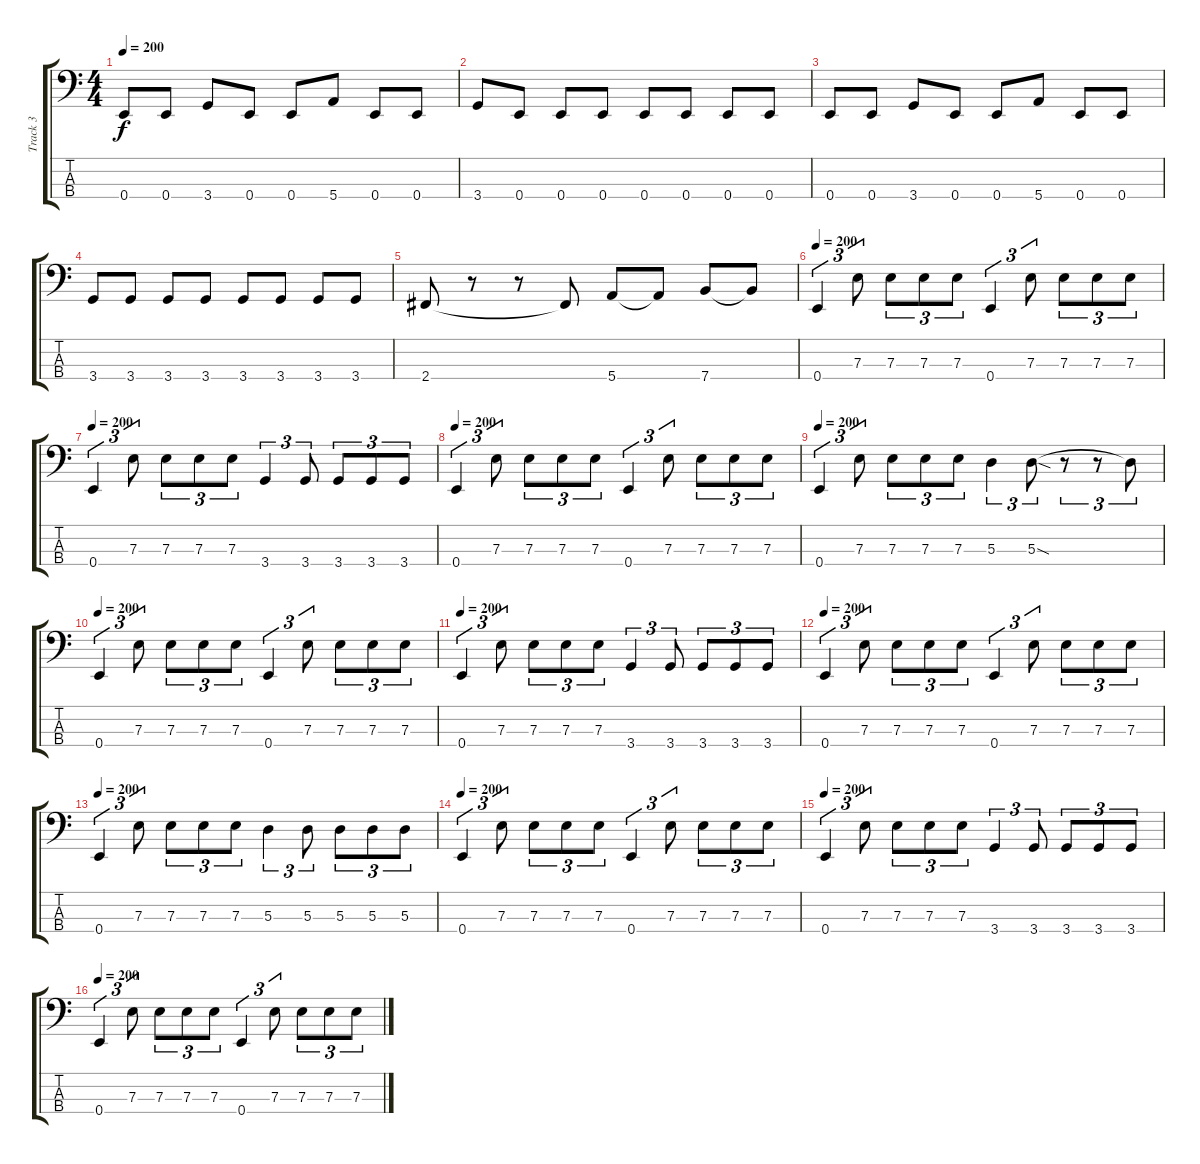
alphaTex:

\track ("Track 3" "Track 3") {instrument electricbassfinger}
\staff {score tabs}
\tuning (G2 D2 A1 E1) {hide}
\ts (4 4)
\tempo 200
\clef f4
\ks c
0.4.8{dy f} 0.4.8 3.4.8 0.4.8 0.4.8 5.4.8 0.4.8 0.4.8 |
3.4.8 0.4.8 0.4.8 0.4.8 0.4.8 0.4.8 0.4.8 0.4.8 |
0.4.8 0.4.8 3.4.8 0.4.8 0.4.8 5.4.8 0.4.8 0.4.8 |
3.4.8 3.4.8 3.4.8 3.4.8 3.4.8 3.4.8 3.4.8 3.4.8 |
2.4.8 r.8 r.8 2.4{t}.8 5.4.8 5.4{t}.8 7.4.8 7.4{t}.8 |
\tempo 200
0.4.4{tu (3 2)} 7.3.8{tu (3 2)} 7.3.8{tu (3 2)} 7.3.8{tu (3 2)} 7.3.8{tu (3 2)} 0.4.4{tu (3 2)} 7.3.8{tu (3 2)} 7.3.8{tu (3 2)} 7.3.8{tu (3 2)} 7.3.8{tu (3 2)} |
\tempo 200
0.4.4{tu (3 2)} 7.3.8{tu (3 2)} 7.3.8{tu (3 2)} 7.3.8{tu (3 2)} 7.3.8{tu (3 2)} 3.4.4{tu (3 2)} 3.4.8{tu (3 2)} 3.4.8{tu (3 2)} 3.4.8{tu (3 2)} 3.4.8{tu (3 2)} |
\tempo 200
0.4.4{tu (3 2)} 7.3.8{tu (3 2)} 7.3.8{tu (3 2)} 7.3.8{tu (3 2)} 7.3.8{tu (3 2)} 0.4.4{tu (3 2)} 7.3.8{tu (3 2)} 7.3.8{tu (3 2)} 7.3.8{tu (3 2)} 7.3.8{tu (3 2)} |
\tempo 200
0.4.4{tu (3 2)} 7.3.8{tu (3 2)} 7.3.8{tu (3 2)} 7.3.8{tu (3 2)} 7.3.8{tu (3 2)} 5.3.4{tu (3 2)} 5.3{sod}.8{tu (3 2)} r.8{tu (3 2)} r.8{tu (3 2)} 5.3{t}.8{tu (3 2)} |
\tempo 200
0.4.4{tu (3 2)} 7.3.8{tu (3 2)} 7.3.8{tu (3 2)} 7.3.8{tu (3 2)} 7.3.8{tu (3 2)} 0.4.4{tu (3 2)} 7.3.8{tu (3 2)} 7.3.8{tu (3 2)} 7.3.8{tu (3 2)} 7.3.8{tu (3 2)} |
\tempo 200
0.4.4{tu (3 2)} 7.3.8{tu (3 2)} 7.3.8{tu (3 2)} 7.3.8{tu (3 2)} 7.3.8{tu (3 2)} 3.4.4{tu (3 2)} 3.4.8{tu (3 2)} 3.4.8{tu (3 2)} 3.4.8{tu (3 2)} 3.4.8{tu (3 2)} |
\tempo 200
0.4.4{tu (3 2)} 7.3.8{tu (3 2)} 7.3.8{tu (3 2)} 7.3.8{tu (3 2)} 7.3.8{tu (3 2)} 0.4.4{tu (3 2)} 7.3.8{tu (3 2)} 7.3.8{tu (3 2)} 7.3.8{tu (3 2)} 7.3.8{tu (3 2)} |
\tempo 200
0.4.4{tu (3 2)} 7.3.8{tu (3 2)} 7.3.8{tu (3 2)} 7.3.8{tu (3 2)} 7.3.8{tu (3 2)} 5.3.4{tu (3 2)} 5.3.8{tu (3 2)} 5.3.8{tu (3 2)} 5.3.8{tu (3 2)} 5.3.8{tu (3 2)} |
\tempo 200
0.4.4{tu (3 2)} 7.3.8{tu (3 2)} 7.3.8{tu (3 2)} 7.3.8{tu (3 2)} 7.3.8{tu (3 2)} 0.4.4{tu (3 2)} 7.3.8{tu (3 2)} 7.3.8{tu (3 2)} 7.3.8{tu (3 2)} 7.3.8{tu (3 2)} |
\tempo 200
0.4.4{tu (3 2)} 7.3.8{tu (3 2)} 7.3.8{tu (3 2)} 7.3.8{tu (3 2)} 7.3.8{tu (3 2)} 3.4.4{tu (3 2)} 3.4.8{tu (3 2)} 3.4.8{tu (3 2)} 3.4.8{tu (3 2)} 3.4.8{tu (3 2)} |
\tempo 200
0.4.4{tu (3 2)} 7.3.8{tu (3 2)} 7.3.8{tu (3 2)} 7.3.8{tu (3 2)} 7.3.8{tu (3 2)} 0.4.4{tu (3 2)} 7.3.8{tu (3 2)} 7.3.8{tu (3 2)} 7.3.8{tu (3 2)} 7.3.8{tu (3 2)}
